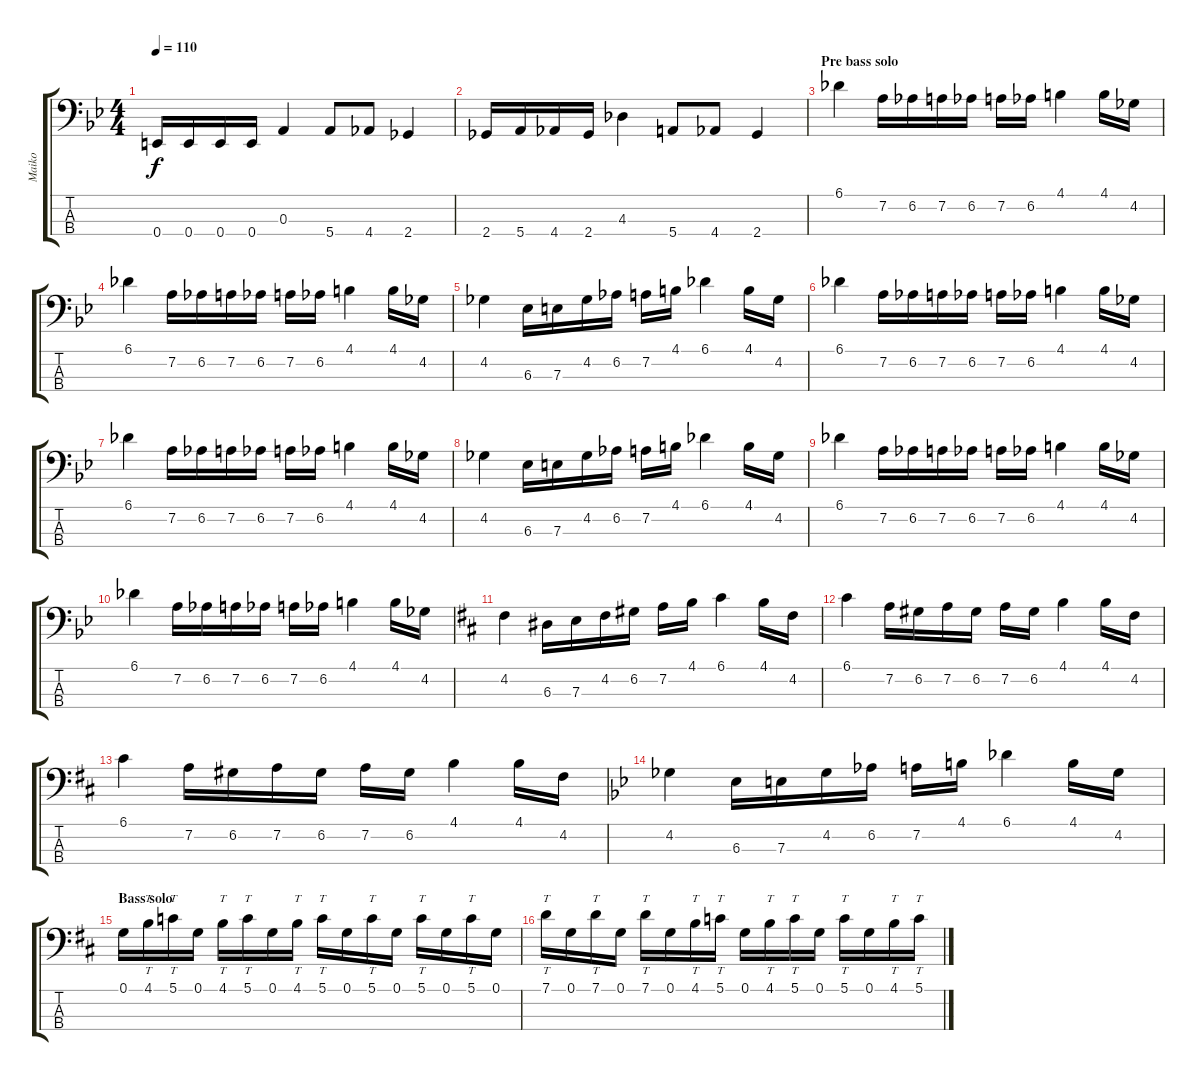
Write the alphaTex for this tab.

\track ("Maiko" "Maiko") {instrument electricbasspick}
\staff {score tabs}
\tuning (G2 D2 A1 E1) {hide}
\ts (4 4)
\tempo 110
\clef f4
\ks bb
0.4.16{dy f} 0.4.16 0.4.16 0.4.16 0.3.4 5.4.8 4.4.8 2.4.4 |
2.4.16 5.4.16 4.4.16 2.4.16 4.3.4 5.4.8 4.4.8 2.4.4 |
\section ("" "Pre bass solo")
6.1.4 7.2.16 6.2.16 7.2.16 6.2.16 7.2.16 6.2.16 4.1.4 4.1.16 4.2.16 |
6.1.4 7.2.16 6.2.16 7.2.16 6.2.16 7.2.16 6.2.16 4.1.4 4.1.16 4.2.16 |
4.2.4 6.3.16 7.3.16 4.2.16 6.2.16 7.2.16 4.1.16 6.1.4 4.1.16 4.2.16 |
6.1.4 7.2.16 6.2.16 7.2.16 6.2.16 7.2.16 6.2.16 4.1.4 4.1.16 4.2.16 |
6.1.4 7.2.16 6.2.16 7.2.16 6.2.16 7.2.16 6.2.16 4.1.4 4.1.16 4.2.16 |
4.2.4 6.3.16 7.3.16 4.2.16 6.2.16 7.2.16 4.1.16 6.1.4 4.1.16 4.2.16 |
6.1.4 7.2.16 6.2.16 7.2.16 6.2.16 7.2.16 6.2.16 4.1.4 4.1.16 4.2.16 |
6.1.4 7.2.16 6.2.16 7.2.16 6.2.16 7.2.16 6.2.16 4.1.4 4.1.16 4.2.16 |
\ks bminor
4.2.4 6.3.16 7.3.16 4.2.16 6.2.16 7.2.16 4.1.16 6.1.4 4.1.16 4.2.16 |
6.1.4 7.2.16 6.2.16 7.2.16 6.2.16 7.2.16 6.2.16 4.1.4 4.1.16 4.2.16 |
6.1.4 7.2.16 6.2.16 7.2.16 6.2.16 7.2.16 6.2.16 4.1.4 4.1.16 4.2.16 |
\ks bb
4.2.4{volume 13 instrument slapbass1} 6.3.16 7.3.16 4.2.16 6.2.16 7.2.16 4.1.16 6.1.4 4.1.16 4.2.16 |
\section ("" "Bass solo")
\ks bminor
0.1.16 4.1.16{tt} 5.1.16{tt} 0.1.16 4.1.16{tt} 5.1.16{tt} 0.1.16 4.1.16{tt} 5.1.16{tt} 0.1.16 5.1.16{tt} 0.1.16 5.1.16{tt} 0.1.16 5.1.16{tt} 0.1.16 |
7.1.16{tt} 0.1.16 7.1.16{tt} 0.1.16 7.1.16{tt} 0.1.16 4.1.16{tt} 5.1.16{tt} 0.1.16 4.1.16{tt} 5.1.16{tt} 0.1.16 5.1.16{tt} 0.1.16 4.1.16{tt} 5.1.16{tt}
